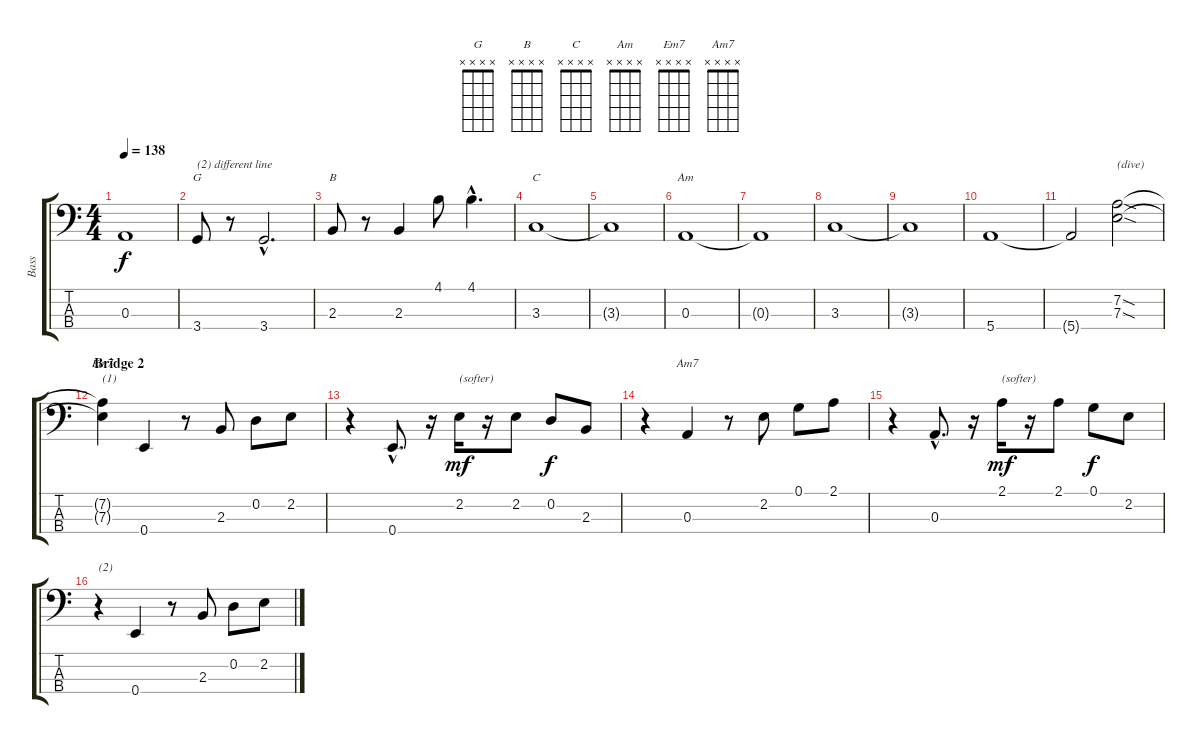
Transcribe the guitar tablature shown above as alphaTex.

\track ("Bass" "Bass") {instrument electricbassfinger}
\staff {score tabs}
\tuning (G2 D2 A1 E1) {hide}
\chord ("G" x x x x)
\chord ("B" x x x x)
\chord ("C" x x x x)
\chord ("Am" x x x x)
\chord ("Em7" x x x x)
\chord ("Am7" x x x x)
\ts (4 4)
\tempo 138
\clef f4
\ks c
0.3{t}.1{dy f} |
3.4.8{ch "G" txt "(2) different line"} r.8 3.4{hac}.2{d} |
2.3.8{ch "B"} r.8 2.3.4 4.1.8 4.1{hac}.4{d} |
3.3.1{ch "C"} |
3.3{t}.1 |
0.3.1{ch "Am"} |
0.3{t}.1 |
3.3.1 |
3.3{t}.1 |
5.4.1 |
5.4{t}.2 (7.2{sod} 7.3{sod}).2{txt "(dive)"} |
\section ("" "Bridge 2")
(7.2{t} 7.3{t}).4{ch "Em7" txt "(1)"} 0.4.4 r.8 2.3.8 0.2.8 2.2.8 |
r.4 0.4{hac}.8{d} r.16 2.2.16{txt "(softer)" dy mf} r.16 2.2.8 0.2.8{dy f} 2.3.8 |
r.4 0.3.4{ch "Am7"} r.8 2.2.8 0.1.8 2.1.8 |
r.4 0.3{hac}.8{d} r.16 2.1.16{txt "(softer)" dy mf} r.16 2.1.8 0.1.8{dy f} 2.2.8 |
r.4{txt "(2)"} 0.4.4 r.8 2.3.8 0.2.8 2.2.8
